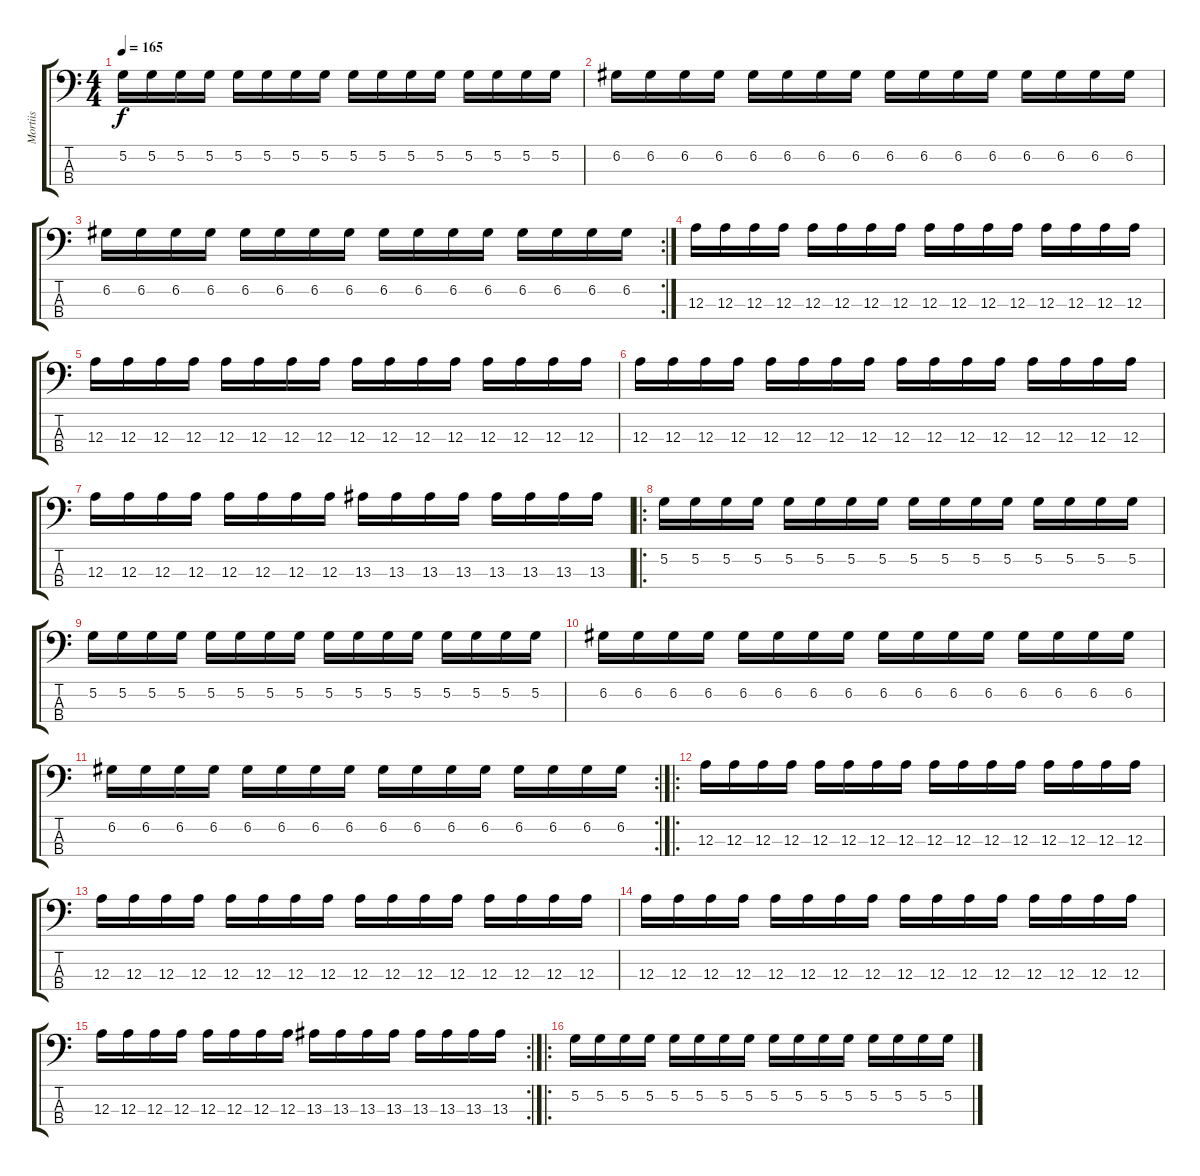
\track ("Mortiis" "Mortiis") {instrument electricbassfinger}
\staff {score tabs}
\tuning (G2 D2 A1 E1) {hide}
\ts (4 4)
\tempo 165
\clef f4
\ks c
5.2.16{dy f} 5.2.16 5.2.16 5.2.16 5.2.16 5.2.16 5.2.16 5.2.16 5.2.16 5.2.16 5.2.16 5.2.16 5.2.16 5.2.16 5.2.16 5.2.16 |
6.2.16 6.2.16 6.2.16 6.2.16 6.2.16 6.2.16 6.2.16 6.2.16 6.2.16 6.2.16 6.2.16 6.2.16 6.2.16 6.2.16 6.2.16 6.2.16 |
\rc 2
6.2.16 6.2.16 6.2.16 6.2.16 6.2.16 6.2.16 6.2.16 6.2.16 6.2.16 6.2.16 6.2.16 6.2.16 6.2.16 6.2.16 6.2.16 6.2.16 |
12.3.16 12.3.16 12.3.16 12.3.16 12.3.16 12.3.16 12.3.16 12.3.16 12.3.16 12.3.16 12.3.16 12.3.16 12.3.16 12.3.16 12.3.16 12.3.16 |
12.3.16 12.3.16 12.3.16 12.3.16 12.3.16 12.3.16 12.3.16 12.3.16 12.3.16 12.3.16 12.3.16 12.3.16 12.3.16 12.3.16 12.3.16 12.3.16 |
12.3.16 12.3.16 12.3.16 12.3.16 12.3.16 12.3.16 12.3.16 12.3.16 12.3.16 12.3.16 12.3.16 12.3.16 12.3.16 12.3.16 12.3.16 12.3.16 |
12.3.16 12.3.16 12.3.16 12.3.16 12.3.16 12.3.16 12.3.16 12.3.16 13.3.16 13.3.16 13.3.16 13.3.16 13.3.16 13.3.16 13.3.16 13.3.16 |
\ro
5.2.16 5.2.16 5.2.16 5.2.16 5.2.16 5.2.16 5.2.16 5.2.16 5.2.16 5.2.16 5.2.16 5.2.16 5.2.16 5.2.16 5.2.16 5.2.16 |
5.2.16 5.2.16 5.2.16 5.2.16 5.2.16 5.2.16 5.2.16 5.2.16 5.2.16 5.2.16 5.2.16 5.2.16 5.2.16 5.2.16 5.2.16 5.2.16 |
6.2.16 6.2.16 6.2.16 6.2.16 6.2.16 6.2.16 6.2.16 6.2.16 6.2.16 6.2.16 6.2.16 6.2.16 6.2.16 6.2.16 6.2.16 6.2.16 |
\rc 2
6.2.16 6.2.16 6.2.16 6.2.16 6.2.16 6.2.16 6.2.16 6.2.16 6.2.16 6.2.16 6.2.16 6.2.16 6.2.16 6.2.16 6.2.16 6.2.16 |
\ro
12.3.16 12.3.16 12.3.16 12.3.16 12.3.16 12.3.16 12.3.16 12.3.16 12.3.16 12.3.16 12.3.16 12.3.16 12.3.16 12.3.16 12.3.16 12.3.16 |
12.3.16 12.3.16 12.3.16 12.3.16 12.3.16 12.3.16 12.3.16 12.3.16 12.3.16 12.3.16 12.3.16 12.3.16 12.3.16 12.3.16 12.3.16 12.3.16 |
12.3.16 12.3.16 12.3.16 12.3.16 12.3.16 12.3.16 12.3.16 12.3.16 12.3.16 12.3.16 12.3.16 12.3.16 12.3.16 12.3.16 12.3.16 12.3.16 |
\rc 2
12.3.16 12.3.16 12.3.16 12.3.16 12.3.16 12.3.16 12.3.16 12.3.16 13.3.16 13.3.16 13.3.16 13.3.16 13.3.16 13.3.16 13.3.16 13.3.16 |
\ro
5.2.16 5.2.16 5.2.16 5.2.16 5.2.16 5.2.16 5.2.16 5.2.16 5.2.16 5.2.16 5.2.16 5.2.16 5.2.16 5.2.16 5.2.16 5.2.16
